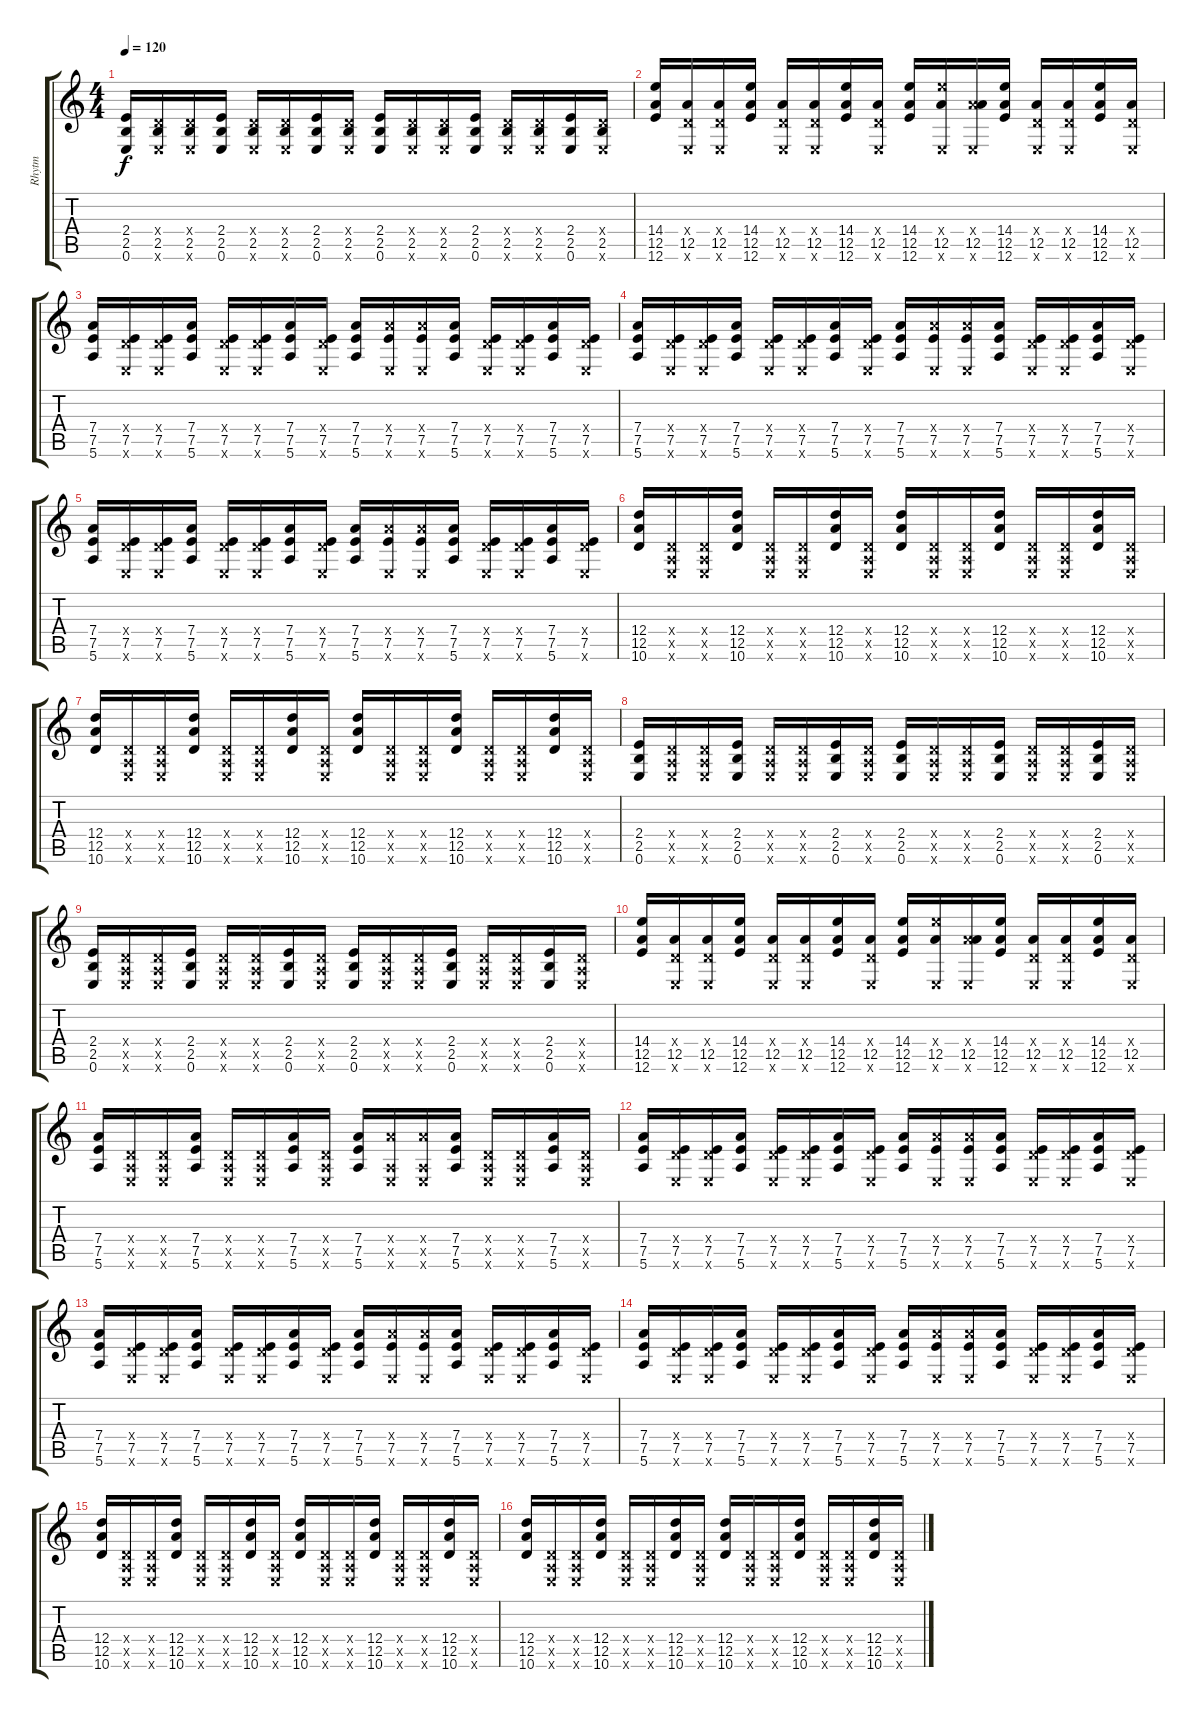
\track ("Rhytm" "Rhytm") {instrument distortionguitar}
\staff {score tabs}
\tuning (E4 B3 G3 D3 A2 E2) {hide}
\ts (4 4)
\tempo 120
\clef g2
\ks c
(2.4 2.5 0.6).16{dy f} (0.4{x} 2.5 0.6{x}).16 (0.4{x} 2.5 0.6{x}).16 (2.4 2.5 0.6).16 (0.4{x} 2.5 0.6{x}).16 (0.4{x} 2.5 0.6{x}).16 (2.4 2.5 0.6).16 (0.4{x} 2.5 0.6{x}).16 (2.4 2.5 0.6).16 (0.4{x} 2.5 0.6{x}).16 (0.4{x} 2.5 0.6{x}).16 (2.4 2.5 0.6).16 (0.4{x} 2.5 0.6{x}).16 (0.4{x} 2.5 0.6{x}).16 (2.4 2.5 0.6).16 (0.4{x} 2.5 0.6{x}).16 |
(14.4 12.5 12.6).16 (0.4{x} 12.5 0.6{x}).16 (0.4{x} 12.5 0.6{x}).16 (14.4 12.5 12.6).16 (0.4{x} 12.5 0.6{x}).16 (0.4{x} 12.5 0.6{x}).16 (14.4 12.5 12.6).16 (0.4{x} 12.5 0.6{x}).16 (14.4 12.5 12.6).16 (14.4{x} 12.5 0.6{x}).16 (7.4{x} 12.5 0.6{x}).16 (14.4 12.5 12.6).16 (0.4{x} 12.5 0.6{x}).16 (0.4{x} 12.5 0.6{x}).16 (14.4 12.5 12.6).16 (0.4{x} 12.5 0.6{x}).16 |
(7.4 7.5 5.6).16 (0.4{x} 7.5 0.6{x}).16 (0.4{x} 7.5 0.6{x}).16 (7.4 7.5 5.6).16 (0.4{x} 7.5 0.6{x}).16 (0.4{x} 7.5 0.6{x}).16 (7.4 7.5 5.6).16 (0.4{x} 7.5 0.6{x}).16 (7.4 7.5 5.6).16 (7.4{x} 7.5 0.6{x}).16 (7.4{x} 7.5 0.6{x}).16 (7.4 7.5 5.6).16 (0.4{x} 7.5 0.6{x}).16 (0.4{x} 7.5 0.6{x}).16 (7.4 7.5 5.6).16 (0.4{x} 7.5 0.6{x}).16 |
(7.4 7.5 5.6).16 (0.4{x} 7.5 0.6{x}).16 (0.4{x} 7.5 0.6{x}).16 (7.4 7.5 5.6).16 (0.4{x} 7.5 0.6{x}).16 (0.4{x} 7.5 0.6{x}).16 (7.4 7.5 5.6).16 (0.4{x} 7.5 0.6{x}).16 (7.4 7.5 5.6).16 (7.4{x} 7.5 0.6{x}).16 (7.4{x} 7.5 0.6{x}).16 (7.4 7.5 5.6).16 (0.4{x} 7.5 0.6{x}).16 (0.4{x} 7.5 0.6{x}).16 (7.4 7.5 5.6).16 (0.4{x} 7.5 0.6{x}).16 |
(7.4 7.5 5.6).16 (0.4{x} 7.5 0.6{x}).16 (0.4{x} 7.5 0.6{x}).16 (7.4 7.5 5.6).16 (0.4{x} 7.5 0.6{x}).16 (0.4{x} 7.5 0.6{x}).16 (7.4 7.5 5.6).16 (0.4{x} 7.5 0.6{x}).16 (7.4 7.5 5.6).16 (7.4{x} 7.5 0.6{x}).16 (7.4{x} 7.5 0.6{x}).16 (7.4 7.5 5.6).16 (0.4{x} 7.5 0.6{x}).16 (0.4{x} 7.5 0.6{x}).16 (7.4 7.5 5.6).16 (0.4{x} 7.5 0.6{x}).16 |
(12.4 12.5 10.6).16 (0.4{x} 0.5{x} 0.6{x}).16 (0.4{x} 0.5{x} 0.6{x}).16 (12.4 12.5 10.6).16 (0.4{x} 0.5{x} 0.6{x}).16 (0.4{x} 0.5{x} 0.6{x}).16 (12.4 12.5 10.6).16 (0.4{x} 0.5{x} 0.6{x}).16 (12.4 12.5 10.6).16 (0.4{x} 0.5{x} 0.6{x}).16 (0.4{x} 0.5{x} 0.6{x}).16 (12.4 12.5 10.6).16 (0.4{x} 0.5{x} 0.6{x}).16 (0.4{x} 0.5{x} 0.6{x}).16 (12.4 12.5 10.6).16 (0.4{x} 0.5{x} 0.6{x}).16 |
(12.4 12.5 10.6).16 (0.4{x} 0.5{x} 0.6{x}).16 (0.4{x} 0.5{x} 0.6{x}).16 (12.4 12.5 10.6).16 (0.4{x} 0.5{x} 0.6{x}).16 (0.4{x} 0.5{x} 0.6{x}).16 (12.4 12.5 10.6).16 (0.4{x} 0.5{x} 0.6{x}).16 (12.4 12.5 10.6).16 (0.4{x} 0.5{x} 0.6{x}).16 (0.4{x} 0.5{x} 0.6{x}).16 (12.4 12.5 10.6).16 (0.4{x} 0.5{x} 0.6{x}).16 (0.4{x} 0.5{x} 0.6{x}).16 (12.4 12.5 10.6).16 (0.4{x} 0.5{x} 0.6{x}).16 |
(2.4 2.5 0.6).16 (0.4{x} 0.5{x} 0.6{x}).16 (0.4{x} 0.5{x} 0.6{x}).16 (2.4 2.5 0.6).16 (0.4{x} 0.5{x} 0.6{x}).16 (0.4{x} 0.5{x} 0.6{x}).16 (2.4 2.5 0.6).16 (0.4{x} 0.5{x} 0.6{x}).16 (2.4 2.5 0.6).16 (0.4{x} 0.5{x} 0.6{x}).16 (0.4{x} 0.5{x} 0.6{x}).16 (2.4 2.5 0.6).16 (0.4{x} 0.5{x} 0.6{x}).16 (0.4{x} 0.5{x} 0.6{x}).16 (2.4 2.5 0.6).16 (0.4{x} 0.5{x} 0.6{x}).16 |
(2.4 2.5 0.6).16 (0.4{x} 0.5{x} 0.6{x}).16 (0.4{x} 0.5{x} 0.6{x}).16 (2.4 2.5 0.6).16 (0.4{x} 0.5{x} 0.6{x}).16 (0.4{x} 0.5{x} 0.6{x}).16 (2.4 2.5 0.6).16 (0.4{x} 0.5{x} 0.6{x}).16 (2.4 2.5 0.6).16 (0.4{x} 0.5{x} 0.6{x}).16 (0.4{x} 0.5{x} 0.6{x}).16 (2.4 2.5 0.6).16 (0.4{x} 0.5{x} 0.6{x}).16 (0.4{x} 0.5{x} 0.6{x}).16 (2.4 2.5 0.6).16 (0.4{x} 0.5{x} 0.6{x}).16 |
(14.4 12.5 12.6).16 (0.4{x} 12.5 0.6{x}).16 (0.4{x} 12.5 0.6{x}).16 (14.4 12.5 12.6).16 (0.4{x} 12.5 0.6{x}).16 (0.4{x} 12.5 0.6{x}).16 (14.4 12.5 12.6).16 (0.4{x} 12.5 0.6{x}).16 (14.4 12.5 12.6).16 (14.4{x} 12.5 0.6{x}).16 (7.4{x} 12.5 0.6{x}).16 (14.4 12.5 12.6).16 (0.4{x} 12.5 0.6{x}).16 (0.4{x} 12.5 0.6{x}).16 (14.4 12.5 12.6).16 (0.4{x} 12.5 0.6{x}).16 |
(7.4 7.5 5.6).16 (0.4{x} 0.5{x} 0.6{x}).16 (0.4{x} 0.5{x} 0.6{x}).16 (7.4 7.5 5.6).16 (0.4{x} 0.5{x} 0.6{x}).16 (0.4{x} 0.5{x} 0.6{x}).16 (7.4 7.5 5.6).16 (0.4{x} 0.5{x} 0.6{x}).16 (7.4 7.5 5.6).16 (7.4{x} 0.5{x} 0.6{x}).16 (7.4{x} 0.5{x} 0.6{x}).16 (7.4 7.5 5.6).16 (0.4{x} 0.5{x} 0.6{x}).16 (0.4{x} 0.5{x} 0.6{x}).16 (7.4 7.5 5.6).16 (0.4{x} 0.5{x} 0.6{x}).16 |
(7.4 7.5 5.6).16 (0.4{x} 7.5 0.6{x}).16 (0.4{x} 7.5 0.6{x}).16 (7.4 7.5 5.6).16 (0.4{x} 7.5 0.6{x}).16 (0.4{x} 7.5 0.6{x}).16 (7.4 7.5 5.6).16 (0.4{x} 7.5 0.6{x}).16 (7.4 7.5 5.6).16 (7.4{x} 7.5 0.6{x}).16 (7.4{x} 7.5 0.6{x}).16 (7.4 7.5 5.6).16 (0.4{x} 7.5 0.6{x}).16 (0.4{x} 7.5 0.6{x}).16 (7.4 7.5 5.6).16 (0.4{x} 7.5 0.6{x}).16 |
(7.4 7.5 5.6).16 (0.4{x} 7.5 0.6{x}).16 (0.4{x} 7.5 0.6{x}).16 (7.4 7.5 5.6).16 (0.4{x} 7.5 0.6{x}).16 (0.4{x} 7.5 0.6{x}).16 (7.4 7.5 5.6).16 (0.4{x} 7.5 0.6{x}).16 (7.4 7.5 5.6).16 (7.4{x} 7.5 0.6{x}).16 (7.4{x} 7.5 0.6{x}).16 (7.4 7.5 5.6).16 (0.4{x} 7.5 0.6{x}).16 (0.4{x} 7.5 0.6{x}).16 (7.4 7.5 5.6).16 (0.4{x} 7.5 0.6{x}).16 |
(7.4 7.5 5.6).16 (0.4{x} 7.5 0.6{x}).16 (0.4{x} 7.5 0.6{x}).16 (7.4 7.5 5.6).16 (0.4{x} 7.5 0.6{x}).16 (0.4{x} 7.5 0.6{x}).16 (7.4 7.5 5.6).16 (0.4{x} 7.5 0.6{x}).16 (7.4 7.5 5.6).16 (7.4{x} 7.5 0.6{x}).16 (7.4{x} 7.5 0.6{x}).16 (7.4 7.5 5.6).16 (0.4{x} 7.5 0.6{x}).16 (0.4{x} 7.5 0.6{x}).16 (7.4 7.5 5.6).16 (0.4{x} 7.5 0.6{x}).16 |
(12.4 12.5 10.6).16 (0.4{x} 0.5{x} 0.6{x}).16 (0.4{x} 0.5{x} 0.6{x}).16 (12.4 12.5 10.6).16 (0.4{x} 0.5{x} 0.6{x}).16 (0.4{x} 0.5{x} 0.6{x}).16 (12.4 12.5 10.6).16 (0.4{x} 0.5{x} 0.6{x}).16 (12.4 12.5 10.6).16 (0.4{x} 0.5{x} 0.6{x}).16 (0.4{x} 0.5{x} 0.6{x}).16 (12.4 12.5 10.6).16 (0.4{x} 0.5{x} 0.6{x}).16 (0.4{x} 0.5{x} 0.6{x}).16 (12.4 12.5 10.6).16 (0.4{x} 0.5{x} 0.6{x}).16 |
(12.4 12.5 10.6).16 (0.4{x} 0.5{x} 0.6{x}).16 (0.4{x} 0.5{x} 0.6{x}).16 (12.4 12.5 10.6).16 (0.4{x} 0.5{x} 0.6{x}).16 (0.4{x} 0.5{x} 0.6{x}).16 (12.4 12.5 10.6).16 (0.4{x} 0.5{x} 0.6{x}).16 (12.4 12.5 10.6).16 (0.4{x} 0.5{x} 0.6{x}).16 (0.4{x} 0.5{x} 0.6{x}).16 (12.4 12.5 10.6).16 (0.4{x} 0.5{x} 0.6{x}).16 (0.4{x} 0.5{x} 0.6{x}).16 (12.4 12.5 10.6).16 (0.4{x} 0.5{x} 0.6{x}).16
